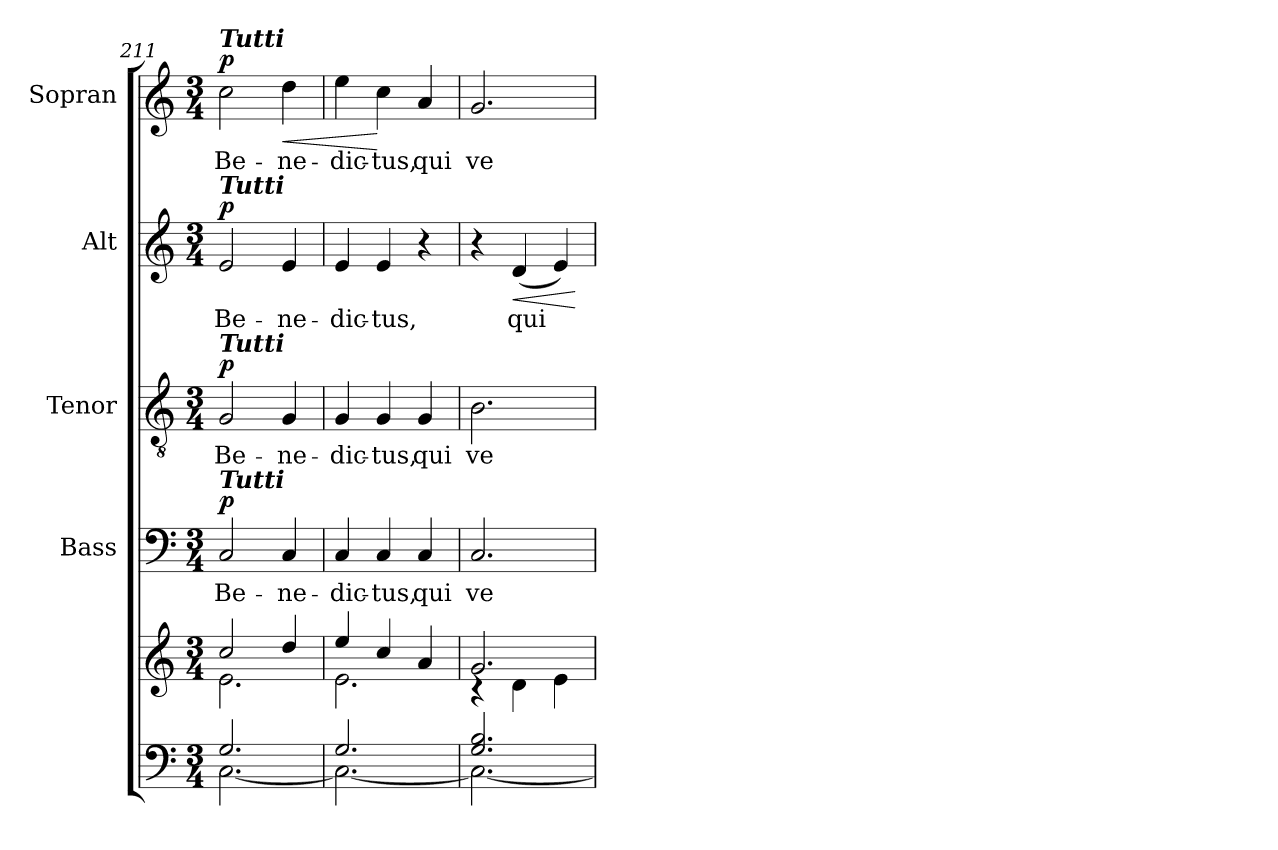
**kern	**kern	**kern	**text	**dynam	**kern	**text	**dynam	**kern	**text	**dynam	**kern	**text	**dynam
*part5	*part5	*part4	*part4	*part4	*part3	*part3	*part3	*part2	*part2	*part2	*part1	*part1	*part1
*staff6	*staff5	*staff4	*staff4	*staff4	*staff3	*staff3	*staff3	*staff2	*staff2	*staff2	*staff1	*staff1	*staff1
*	*	*I"Bass	*	*	*I"Tenor	*	*	*I"Alt	*	*	*I"Sopran	*	*
*	*	*I'B.	*	*	*I'T.	*	*	*I'A.	*	*	*I'S.	*	*
!!LO:LB:g=z
*clefF4	*clefG2	*clefF4	*	*	*clefGv2	*	*	*clefG2	*	*	*clefG2	*	*
*k[]	*k[]	*k[]	*	*	*k[]	*	*	*k[]	*	*	*k[]	*	*
*C:	*C:	*C:	*	*	*C:	*	*	*C:	*	*	*C:	*	*
*M3/4	*M3/4	*M3/4	*	*	*M3/4	*	*	*M3/4	*	*	*M3/4	*	*
=211	=211	=211	=211	=211	=211	=211	=211	=211	=211	=211	=211	=211	=211
*^	*^	*	*	*	*	*	*	*	*	*	*	*	*
!	!	!	!	!	!	!	!	!	!	!	!	!	!LO:TX:a:Bi:t=Tutti	!	!
!	!	!	!	!	!	!	!	!	!	!LO:TX:a:Bi:t=Tutti	!	!	!	!	!
!	!	!	!	!	!	!	!LO:TX:a:Bi:t=Tutti	!	!	!	!	!	!	!	!
!	!	!	!	!LO:TX:a:Bi:t=Tutti	!	!	!	!	!	!	!	!	!	!	!
!	!	!	!	!	!LO:LY:b	!LO:DY:a	!	!LO:LY:b	!LO:DY:a	!	!LO:LY:b	!LO:DY:a	!	!LO:LY:b	!LO:DY:a
2.G/	[<2.C\	2cc/	2.e\	2C/	Be-	p	2G/	Be-	p	2e/	Be-	p	2cc\	Be-	p
!	!	!	!	!	!LO:LY:b	!	!	!LO:LY:b	!	!	!LO:LY:b	!	!	!LO:LY:b	!LO:HP:b
.	.	4dd/	.	4C/	-ne-	.	4G/	-ne-	.	4e/	-ne-	.	4dd\	-ne-	<
=212	=212	=212	=212	=212	=212	=212	=212	=212	=212	=212	=212	=212	=212	=212	=212
!	!	!	!	!	!LO:LY:b	!	!	!LO:LY:b	!	!	!LO:LY:b	!	!	!LO:LY:b	!
2.G/	2.C\_	4ee/	2.e\	4C/	-dic-	.	4G/	-dic-	.	4e/	-dic-	.	4ee\	-dic-	.
!	!	!	!	!	!LO:LY:b	!	!	!LO:LY:b	!	!	!LO:LY:b	!	!	!LO:LY:b	!
.	.	4cc/	.	4C/	-tus,	.	4G/	-tus,	.	4e/	-tus,	.	4cc\	-tus,	[
!	!	!	!	!	!LO:LY:b	!	!	!LO:LY:b	!	!	!	!	!	!LO:LY:b	!
.	.	4a/	.	4C/	qui	.	4G/	qui	.	4r	.	.	4a/	qui	.
=213	=213	=213	=213	=213	=213	=213	=213	=213	=213	=213	=213	=213	=213	=213	=213
!	!	!	!	!	!LO:LY:b	!	!	!LO:LY:b	!	!	!	!	!	!LO:LY:b	!
2.G/ 2.B/	2.C\_	2.g/	4rB	2.C/	ve-	.	2.B\	ve-	.	4r	.	.	2.g/	ve-	.
!	!	!	!	!	!	!	!	!	!	!	!LO:LY:b	!LO:HP:b	!	!	!
.	.	.	4d\	.	.	.	.	.	.	(<4d/	qui	<	.	.	.
.	.	.	4e\	.	.	.	.	.	.	4e/)	.	.	.	.	.
*v	*v	*	*	*	*	*	*	*	*	*	*	*	*	*	*
*	*v	*v	*	*	*	*	*	*	*	*	*	*	*	*
.	.	.	.	.	.	.	.	.	.	[	.	.	.
=	=	=	=	=	=	=	=	=	=	=	=	=	=
*-	*-	*-	*-	*-	*-	*-	*-	*-	*-	*-	*-	*-	*-
